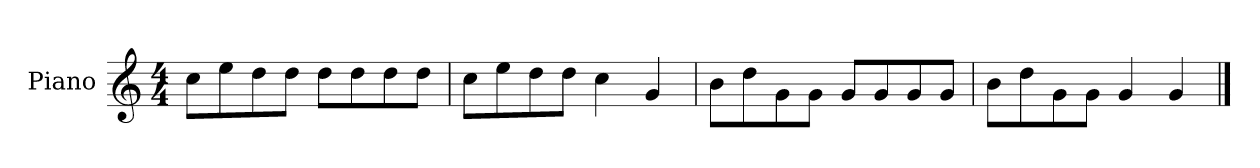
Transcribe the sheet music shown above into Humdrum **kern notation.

**kern
*part1
*staff1
*I"Piano
*I'P-no
*clefG2
*k[]
*M4/4
*MM90
=1
8cc\L
8ee\
8dd\
8dd\J
8dd\L
8dd\
8dd\
8dd\J
=2
8cc\L
8ee\
8dd\
8dd\J
4cc\
4g/
=3
8b\L
8dd\
8g\
8g\J
8g/L
8g/
8g/
8g/J
=4
8b\L
8dd\
8g\
8g\J
4g/
4g/
==
*-
